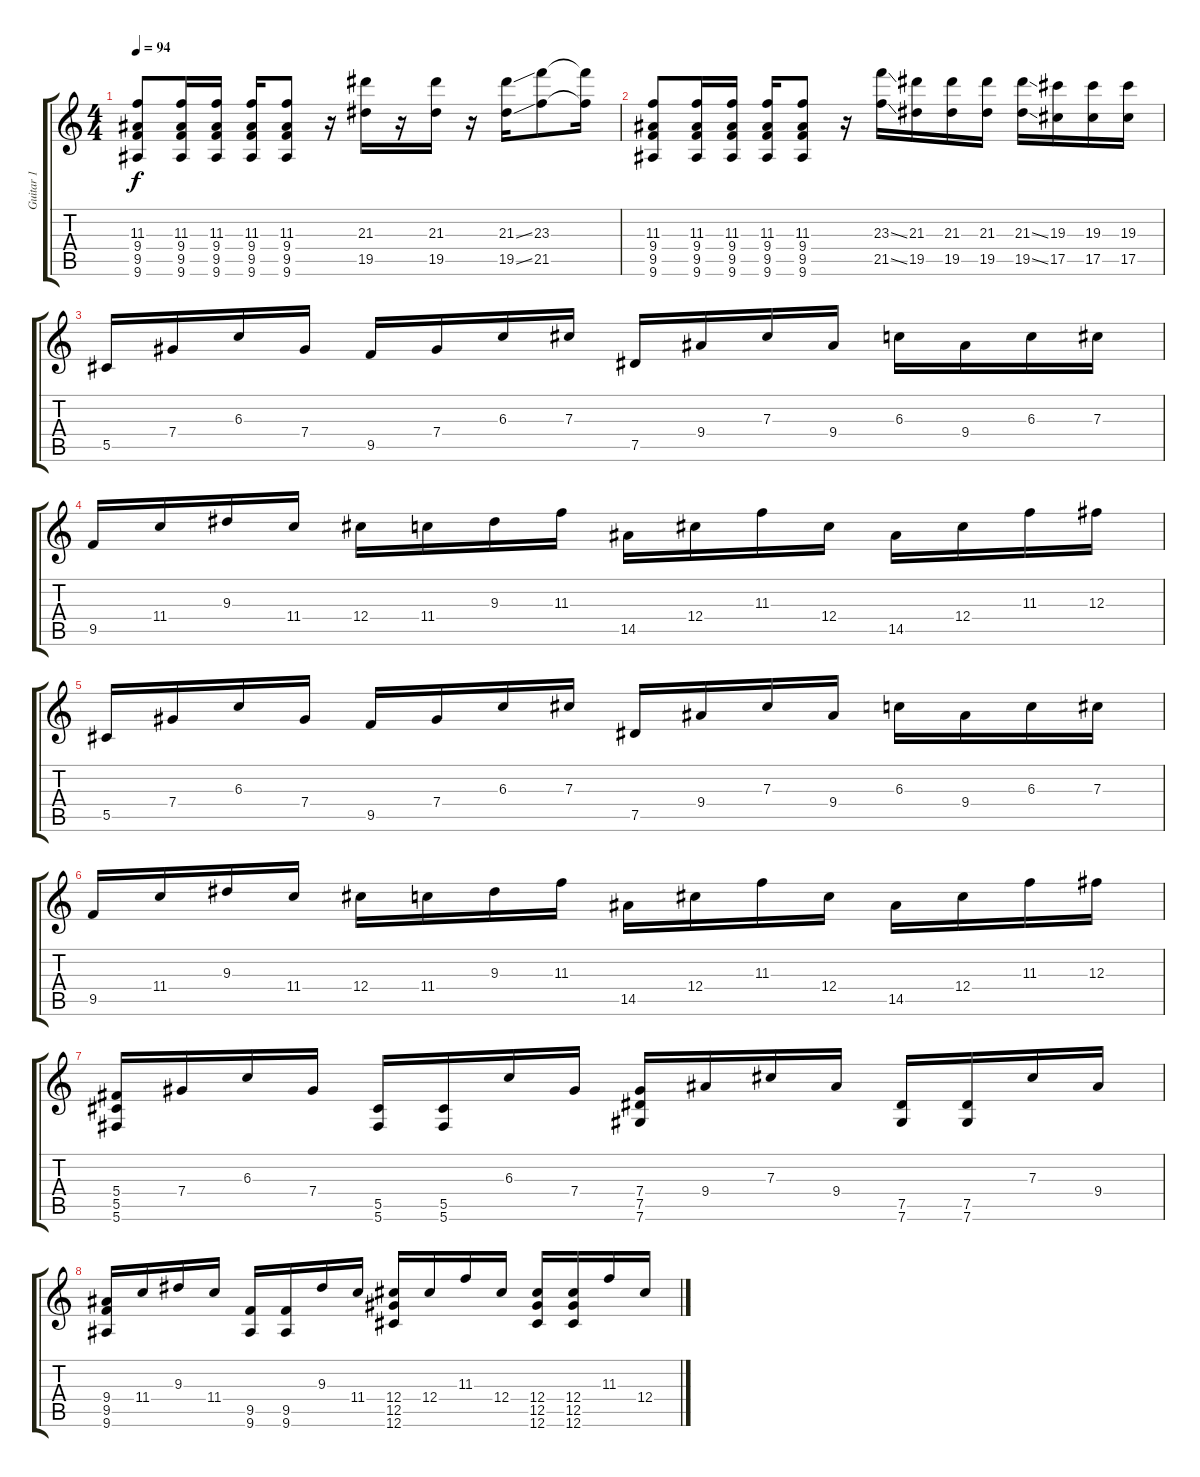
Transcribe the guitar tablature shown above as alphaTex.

\track ("Guitar 1" "Guitar 1") {instrument distortionguitar}
\staff {score tabs}
\tuning (Eb4 Bb3 Gb3 Db3 Ab2 Db2) {hide}
\ts (4 4)
\tempo 94
\clef g2
\ks c
(11.3 9.4 9.5 9.6).8{dy f} (11.3 9.4 9.5 9.6).16 (11.3 9.4 9.5 9.6).16 (11.3 9.4 9.5 9.6).16 (11.3 9.4 9.5 9.6).8 r.16 (21.3 19.5).16 r.16 (21.3 19.5).16 r.16 (21.3{ss} 19.5{ss}).16 (23.3 21.5).8 (23.3{t} 21.5{t}).16 |
(11.3 9.4 9.5 9.6).8 (11.3 9.4 9.5 9.6).16 (11.3 9.4 9.5 9.6).16 (11.3 9.4 9.5 9.6).16 (11.3 9.4 9.5 9.6).8 r.16 (23.3{ss} 21.5{ss}).16 (21.3 19.5).16 (21.3 19.5).16 (21.3 19.5).16 (21.3{ss} 19.5{ss}).16 (19.3 17.5).16 (19.3 17.5).16 (19.3 17.5).16 |
5.5.16 7.4.16 6.3.16 7.4.16 9.5.16 7.4.16 6.3.16 7.3.16 7.5.16 9.4.16 7.3.16 9.4.16 6.3.16 9.4.16 6.3.16 7.3.16 |
9.5.16 11.4.16 9.3.16 11.4.16 12.4.16 11.4.16 9.3.16 11.3.16 14.5.16 12.4.16 11.3.16 12.4.16 14.5.16 12.4.16 11.3.16 12.3.16 |
5.5.16 7.4.16 6.3.16 7.4.16 9.5.16 7.4.16 6.3.16 7.3.16 7.5.16 9.4.16 7.3.16 9.4.16 6.3.16 9.4.16 6.3.16 7.3.16 |
9.5.16 11.4.16 9.3.16 11.4.16 12.4.16 11.4.16 9.3.16 11.3.16 14.5.16 12.4.16 11.3.16 12.4.16 14.5.16 12.4.16 11.3.16 12.3.16 |
(5.4 5.5 5.6).16 7.4.16 6.3.16 7.4.16 (5.5 5.6).16 (5.5 5.6).16 6.3.16 7.4.16 (7.4 7.5 7.6).16 9.4.16 7.3.16 9.4.16 (7.5 7.6).16 (7.5 7.6).16 7.3.16 9.4.16 |
(9.4 9.5 9.6).16 11.4.16 9.3.16 11.4.16 (9.5 9.6).16 (9.5 9.6).16 9.3.16 11.4.16 (12.4 12.5 12.6).16 12.4.16 11.3.16 12.4.16 (12.4 12.5 12.6).16 (12.4 12.5 12.6).16 11.3.16 12.4.16
